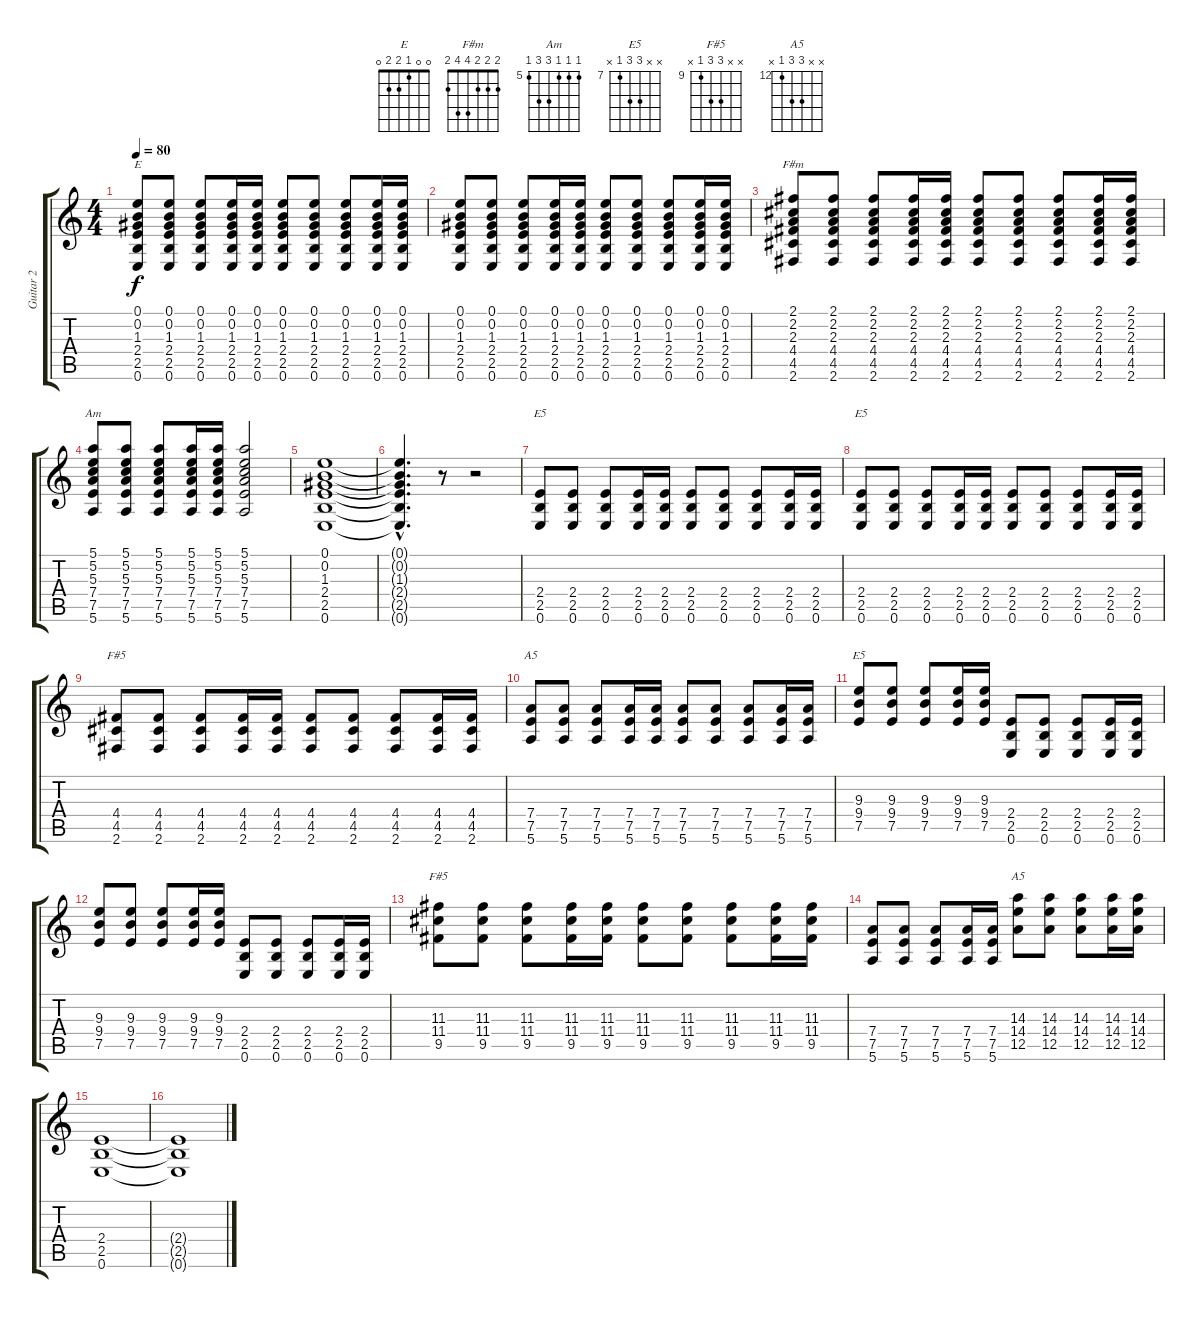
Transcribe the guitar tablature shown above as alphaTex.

\track ("Guitar 2" "Guitar 2") {instrument overdrivenguitar}
\staff {score tabs}
\tuning (E4 B3 G3 D3 A2 E2) {hide}
\chord ("E" 0 0 1 2 2 0)
\chord ("F#m" 2 2 2 4 4 2)
\chord ("Am" 5 5 5 7 7 5) {firstfret 5}
\chord ("E5" x x x 2 2 0)
\chord ("E5" x x x x x x) {firstfret 0}
\chord ("F#5" x x x 4 4 2)
\chord ("A5" x x x 7 7 5) {firstfret 5}
\chord ("E5" x x 9 9 7 x) {firstfret 7}
\chord ("F#5" x x 11 11 9 x) {firstfret 9}
\chord ("A5" x x 14 14 12 x) {firstfret 12}
\ts (4 4)
\tempo 80
\clef g2
\ks c
(0.1 0.2 1.3 2.4 2.5 0.6).8{ch "E" dy f} (0.1 0.2 1.3 2.4 2.5 0.6).8 (0.1 0.2 1.3 2.4 2.5 0.6).8 (0.1 0.2 1.3 2.4 2.5 0.6).16 (0.1 0.2 1.3 2.4 2.5 0.6).16 (0.1 0.2 1.3 2.4 2.5 0.6).8 (0.1 0.2 1.3 2.4 2.5 0.6).8 (0.1 0.2 1.3 2.4 2.5 0.6).8 (0.1 0.2 1.3 2.4 2.5 0.6).16 (0.1 0.2 1.3 2.4 2.5 0.6).16 |
(0.1 0.2 1.3 2.4 2.5 0.6).8 (0.1 0.2 1.3 2.4 2.5 0.6).8 (0.1 0.2 1.3 2.4 2.5 0.6).8 (0.1 0.2 1.3 2.4 2.5 0.6).16 (0.1 0.2 1.3 2.4 2.5 0.6).16 (0.1 0.2 1.3 2.4 2.5 0.6).8 (0.1 0.2 1.3 2.4 2.5 0.6).8 (0.1 0.2 1.3 2.4 2.5 0.6).8 (0.1 0.2 1.3 2.4 2.5 0.6).16 (0.1 0.2 1.3 2.4 2.5 0.6).16 |
(2.1 2.2 2.3 4.4 4.5 2.6).8{ch "F#m"} (2.1 2.2 2.3 4.4 4.5 2.6).8 (2.1 2.2 2.3 4.4 4.5 2.6).8 (2.1 2.2 2.3 4.4 4.5 2.6).16 (2.1 2.2 2.3 4.4 4.5 2.6).16 (2.1 2.2 2.3 4.4 4.5 2.6).8 (2.1 2.2 2.3 4.4 4.5 2.6).8 (2.1 2.2 2.3 4.4 4.5 2.6).8 (2.1 2.2 2.3 4.4 4.5 2.6).16 (2.1 2.2 2.3 4.4 4.5 2.6).16 |
(5.1 5.2 5.3 7.4 7.5 5.6).8{ch "Am"} (5.1 5.2 5.3 7.4 7.5 5.6).8 (5.1 5.2 5.3 7.4 7.5 5.6).8 (5.1 5.2 5.3 7.4 7.5 5.6).16 (5.1 5.2 5.3 7.4 7.5 5.6).16 (5.1 5.2 5.3 7.4 7.5 5.6).2 |
(0.1 0.2 1.3 2.4 2.5 0.6).1 |
(0.1{hac t} 0.2{hac t} 1.3{hac t} 2.4{hac t} 2.5{hac t} 0.6{hac t}).4{d} r.8 r.2 |
(2.4 2.5 0.6).8{ch "E5"} (2.4 2.5 0.6).8 (2.4 2.5 0.6).8 (2.4 2.5 0.6).16 (2.4 2.5 0.6).16 (2.4 2.5 0.6).8 (2.4 2.5 0.6).8 (2.4 2.5 0.6).8 (2.4 2.5 0.6).16 (2.4 2.5 0.6).16 |
(2.4 2.5 0.6).8{ch "E5"} (2.4 2.5 0.6).8 (2.4 2.5 0.6).8 (2.4 2.5 0.6).16 (2.4 2.5 0.6).16 (2.4 2.5 0.6).8 (2.4 2.5 0.6).8 (2.4 2.5 0.6).8 (2.4 2.5 0.6).16 (2.4 2.5 0.6).16 |
(4.4 4.5 2.6).8{ch "F#5"} (4.4 4.5 2.6).8 (4.4 4.5 2.6).8 (4.4 4.5 2.6).16 (4.4 4.5 2.6).16 (4.4 4.5 2.6).8 (4.4 4.5 2.6).8 (4.4 4.5 2.6).8 (4.4 4.5 2.6).16 (4.4 4.5 2.6).16 |
(7.4 7.5 5.6).8{ch "A5"} (7.4 7.5 5.6).8 (7.4 7.5 5.6).8 (7.4 7.5 5.6).16 (7.4 7.5 5.6).16 (7.4 7.5 5.6).8 (7.4 7.5 5.6).8 (7.4 7.5 5.6).8 (7.4 7.5 5.6).16 (7.4 7.5 5.6).16 |
(9.3 9.4 7.5).8{ch "E5"} (9.3 9.4 7.5).8 (9.3 9.4 7.5).8 (9.3 9.4 7.5).16 (9.3 9.4 7.5).16 (2.4 2.5 0.6).8 (2.4 2.5 0.6).8 (2.4 2.5 0.6).8 (2.4 2.5 0.6).16 (2.4 2.5 0.6).16 |
(9.3 9.4 7.5).8 (9.3 9.4 7.5).8 (9.3 9.4 7.5).8 (9.3 9.4 7.5).16 (9.3 9.4 7.5).16 (2.4 2.5 0.6).8 (2.4 2.5 0.6).8 (2.4 2.5 0.6).8 (2.4 2.5 0.6).16 (2.4 2.5 0.6).16 |
(11.3 11.4 9.5).8{ch "F#5"} (11.3 11.4 9.5).8 (11.3 11.4 9.5).8 (11.3 11.4 9.5).16 (11.3 11.4 9.5).16 (11.3 11.4 9.5).8 (11.3 11.4 9.5).8 (11.3 11.4 9.5).8 (11.3 11.4 9.5).16 (11.3 11.4 9.5).16 |
(7.4 7.5 5.6).8 (7.4 7.5 5.6).8 (7.4 7.5 5.6).8 (7.4 7.5 5.6).16 (7.4 7.5 5.6).16 (14.3 14.4 12.5).8{ch "A5"} (14.3 14.4 12.5).8 (14.3 14.4 12.5).8 (14.3 14.4 12.5).16 (14.3 14.4 12.5).16 |
(2.4 2.5 0.6).1 |
(2.4{t} 2.5{t} 0.6{t}).1
